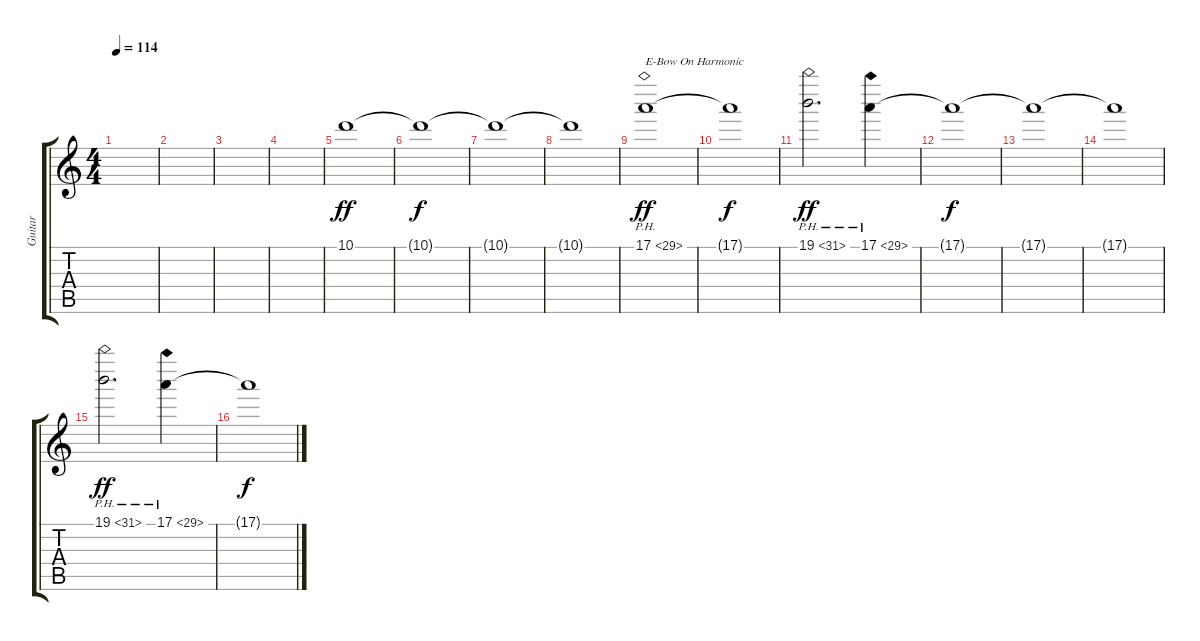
\track ("Guitar" "Guitar") {instrument distortionguitar}
\staff {score tabs}
\tuning (E4 B3 G3 D3 A2 E2) {hide}
\ts (4 4)
\tempo 114
\clef g2
\ks c
|
|
|
|
10.1.1{dy ff instrument fx6goblins} |
10.1{t}.1{dy f} |
10.1{t}.1 |
10.1{t}.1 |
17.1{ph 12}.1{txt "E-Bow On Harmonic" dy ff instrument fx6goblins} |
17.1{t}.1{dy f} |
19.1{ph 12}.2{d dy ff} 17.1{ph 12}.4 |
17.1{t}.1{dy f} |
17.1{t}.1 |
17.1{t}.1 |
19.1{ph 12}.2{d dy ff instrument fx6goblins} 17.1{ph 12}.4 |
17.1{t}.1{dy f}
